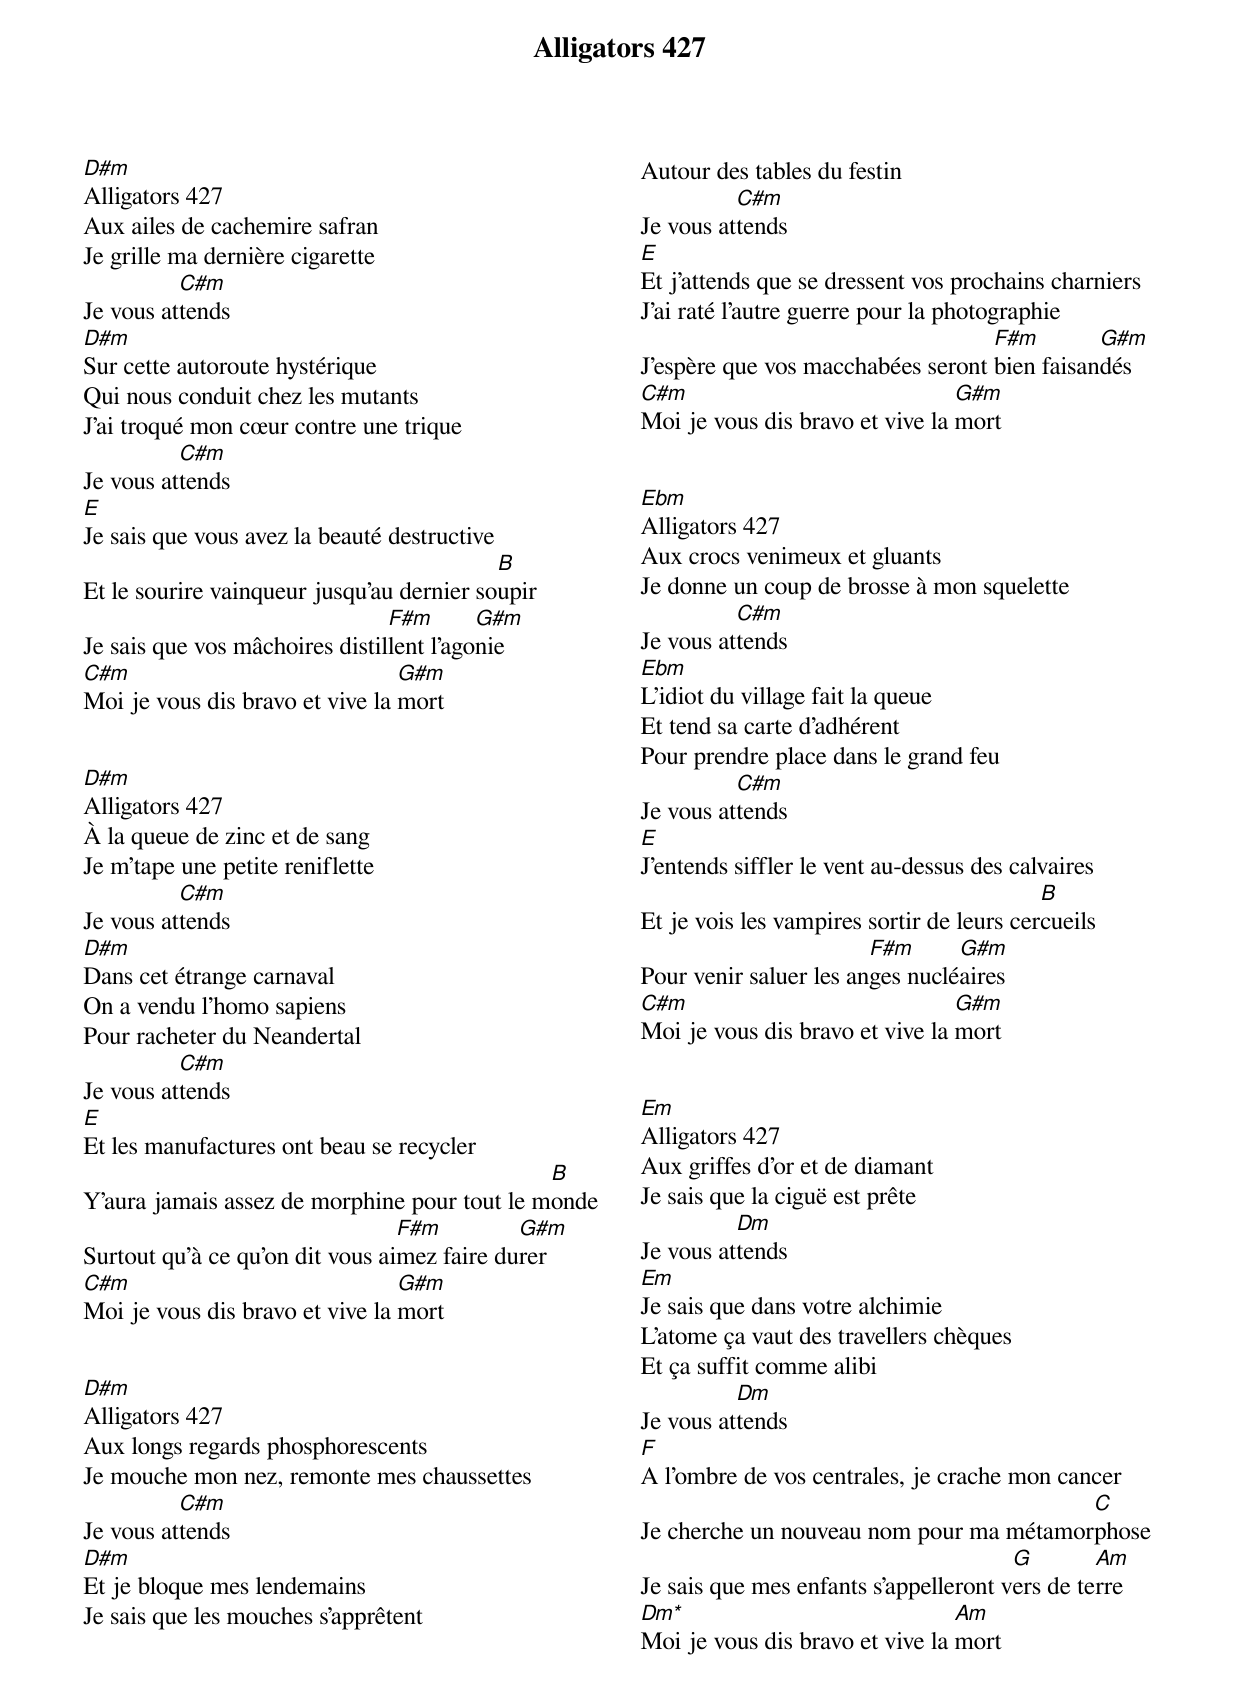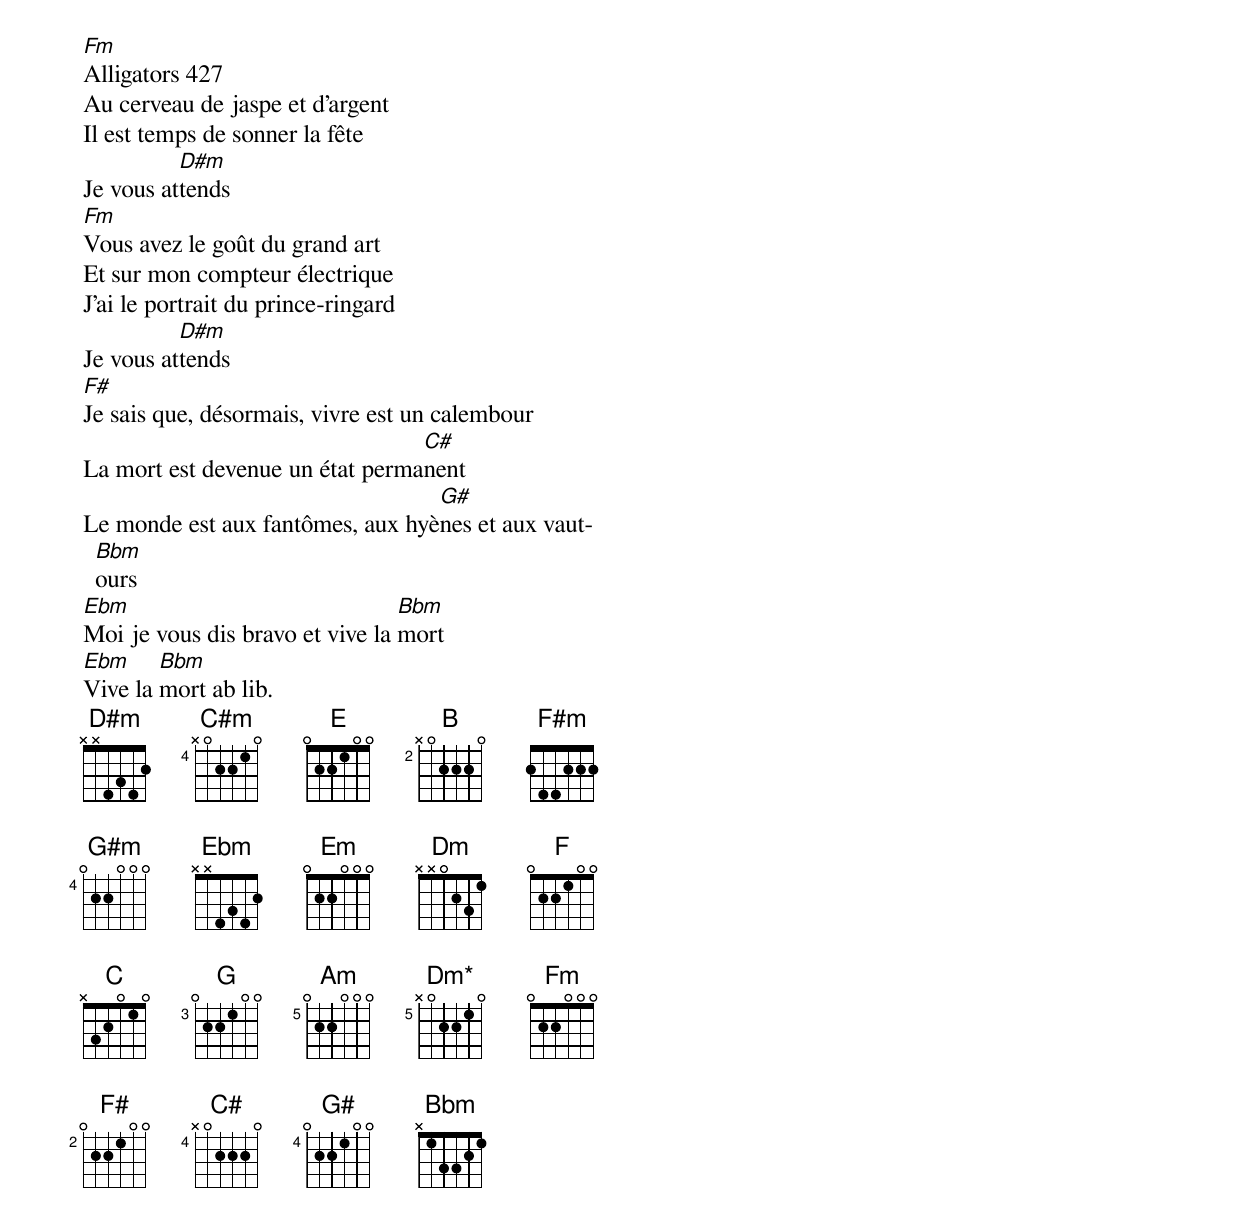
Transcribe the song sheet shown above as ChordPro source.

{title: Alligators 427}
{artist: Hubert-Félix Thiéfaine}
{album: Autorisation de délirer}
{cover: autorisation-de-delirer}
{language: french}
{columns: 2}
{define: D#m frets X X 4 3 4 2}
{define: C#m base-fret 4 frets X 0 2 2 1 0}
{define: E frets 0 2 2 1 0 0}
{define: B base-fret 2 frets X 0 2 2 2 0}
{define: F# base-fret 2 frets 0 2 2 1 0 0}
{define: G#m base-fret 4 frets 0 2 2 0 0 0}
{define: E&m base-fret 6 frets X 0 2 2 1 0}
{define: Em frets 0 2 2 0 0 0}
{define: Dm frets X X 0 2 3 1}
{define: F base-fret 1 frets 0 2 2 1 0 0}
{define: C frets X 3 2 0 1 0}
{define: G base-fret 3 frets 0 2 2 1 0 0}
{define: Am base-fret 5 frets 0 2 2 0 0 0}
{define: Dm* base-fret 5 frets X 0 2 2 1 0}
{define: Fm base-fret 1 frets 0 2 2 0 0 0}
{define: C# base-fret 4 frets X 0 2 2 2 0}
{define: G# base-fret 4 frets 0 2 2 1 0 0}
{define: B&m base-fret 6 frets 0 2 2 0 0 0}


[D#m]Alligators 427
Aux ailes de cachemire safran
Je grille ma dernière cigarette
Je vous at[C#m]tends
[D#m]Sur cette autoroute hystérique
Qui nous conduit chez les mutants
J'ai troqué mon cœur contre une trique
Je vous at[C#m]tends
[E]Je sais que vous avez la beauté destructive
Et le sourire vainqueur jusqu'au dernier so[B]upir
Je sais que vos mâchoires distil[F#m]lent l'ago[G#m]nie
[C#m]Moi je vous dis bravo et vive la [G#m]mort


[D#m]Alligators 427
À la queue de zinc et de sang
Je m'tape une petite reniflette
Je vous at[C#m]tends
[D#m]Dans cet étrange carnaval
On a vendu l'homo sapiens
Pour racheter du Neandertal
Je vous at[C#m]tends
[E]Et les manufactures ont beau se recycler
Y'aura jamais assez de morphine pour tout le m[B]onde
Surtout qu'à ce qu'on dit vous ai[F#m]mez faire du[G#m]rer
[C#m]Moi je vous dis bravo et vive la [G#m]mort


[D#m]Alligators 427
Aux longs regards phosphorescents
Je mouche mon nez, remonte mes chaussettes
Je vous at[C#m]tends
[D#m]Et je bloque mes lendemains
Je sais que les mouches s'apprêtent
Autour des tables du festin
Je vous at[C#m]tends
[E]Et j'attends que se dressent vos prochains charniers
J'ai raté l'autre guerre pour la photographie
J'espère que vos macchabées seront [F#m]bien faisan[G#m]dés
[C#m]Moi je vous dis bravo et vive la [G#m]mort


[Ebm]Alligators 427
Aux crocs venimeux et gluants
Je donne un coup de brosse à mon squelette
Je vous at[C#m]tends
[Ebm]L'idiot du village fait la queue
Et tend sa carte d'adhérent
Pour prendre place dans le grand feu
Je vous at[C#m]tends
[E]J'entends siffler le vent au-dessus des calvaires
Et je vois les vampires sortir de leurs cer[B]cueils
Pour venir saluer les an[F#m]ges nuclé[G#m]aires
[C#m]Moi je vous dis bravo et vive la [G#m]mort


[Em]Alligators 427
Aux griffes d'or et de diamant
Je sais que la ciguë est prête
Je vous at[Dm]tends
[Em]Je sais que dans votre alchimie
L'atome ça vaut des travellers chèques
Et ça suffit comme alibi
Je vous at[Dm]tends
[F]A l'ombre de vos centrales, je crache mon cancer
Je cherche un nouveau nom pour ma métamor[C]phose
Je sais que mes enfants s'appelleront v[G]ers de te[Am]rre
[Dm*]Moi je vous dis bravo et vive la [Am]mort


[Fm]Alligators 427
Au cerveau de jaspe et d'argent
Il est temps de sonner la fête
Je vous at[D#m]tends
[Fm]Vous avez le goût du grand art
Et sur mon compteur électrique
J'ai le portrait du prince-ringard
Je vous at[D#m]tends
[F#]Je sais que, désormais, vivre est un calembour
La mort est devenue un état perma[C#]nent
Le monde est aux fantômes, aux hyè[G#]nes et aux vaut[Bbm]ours
[Ebm]Moi je vous dis bravo et vive la [Bbm]mort
[Ebm]Vive la [Bbm]mort ab lib.
